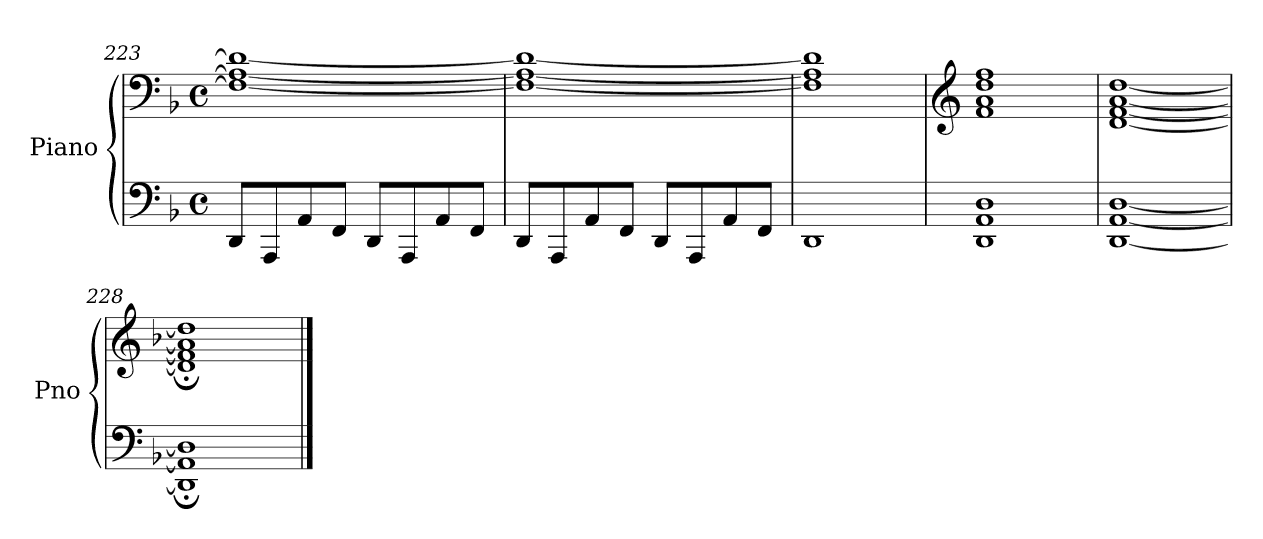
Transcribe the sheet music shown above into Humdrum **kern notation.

**kern	**kern
*part1	*part1
*staff2	*staff1
*I"Piano	*
*I'Pno	*
!!LO:PB:g=z
*clefF4	*clefF4
*k[b-]	*k[b-]
*M4/4	*M4/4
*met(c)	*met(c)
=223	=223
*^	*^
1ryy	8DD/L	1ryy	1F_ 1A_ 1d_
.	8AAA/	.	.
.	8AA/	.	.
.	8FF/J	.	.
.	8DD/L	.	.
.	8AAA/	.	.
.	8AA/	.	.
.	8FF/J	.	.
=224	=224	=224	=224
1ryy	8DD/L	1ryy	1F_ 1A_ 1d_
.	8AAA/	.	.
.	8AA/	.	.
.	8FF/J	.	.
.	8DD/L	.	.
.	8AAA/	.	.
.	8AA/	.	.
.	8FF/J	.	.
=225	=225	=225	=225
1ryy	1DD	1ryy	1F] 1A] 1d]
=226	=226	=226	=226
*	*	*clefG2	*
1ryy	1DD 1AA 1D	1ryy	1f 1a 1dd 1ff
=227	=227	=227	=227
1ryy	[1DD [1AA [1D	1ryy	[1d [1f [1a [1dd
=228	=228	=228	=228
1ryy	1DD];< 1AA];< 1D];<	1ryy	1d];< 1f];< 1a];< 1dd];<
*v	*v	*	*
*	*v	*v
==	==
*-	*-
